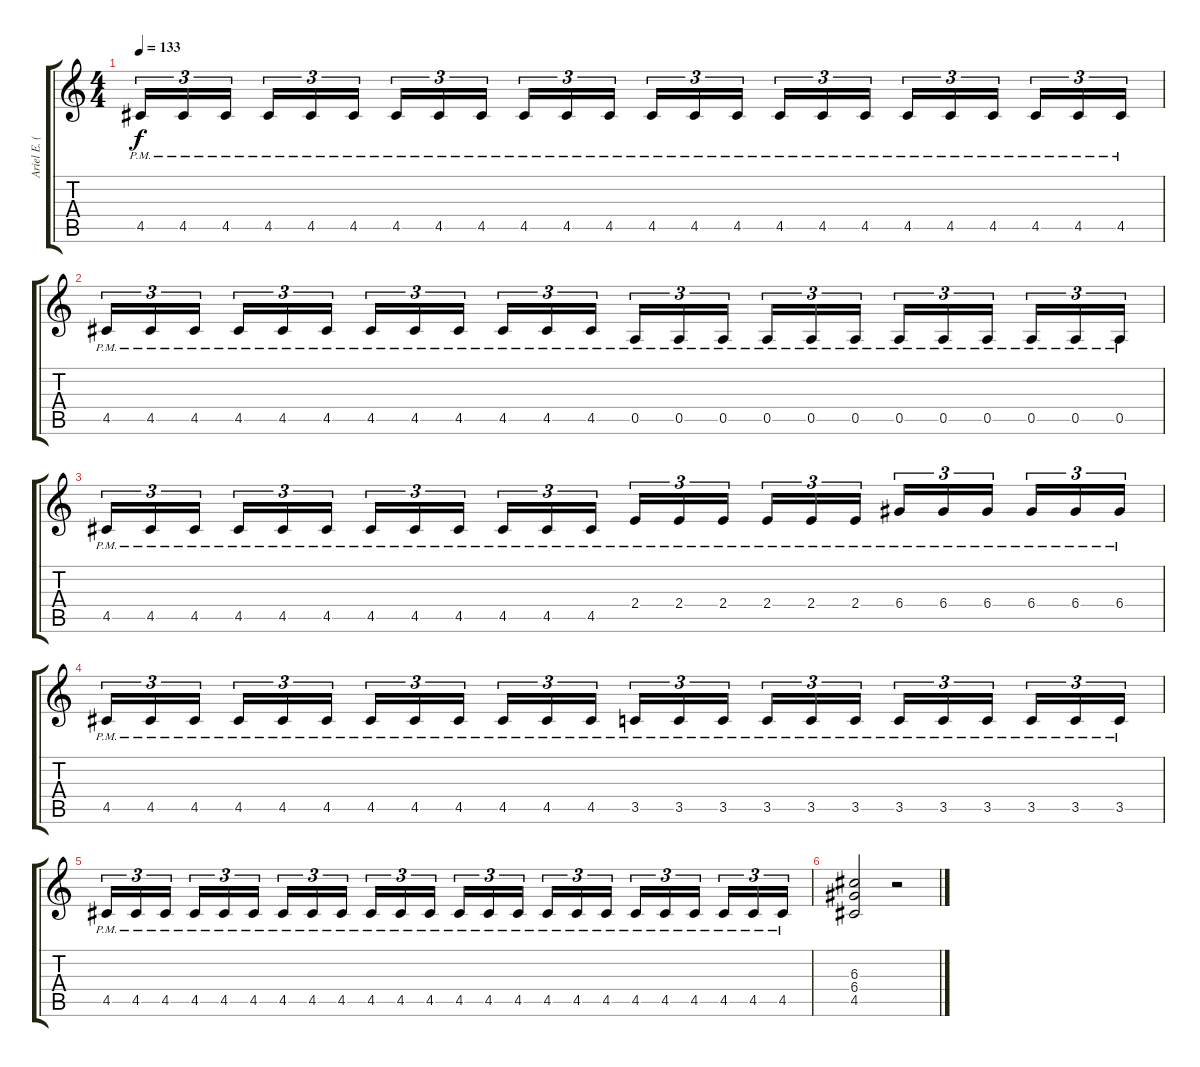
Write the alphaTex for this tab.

\track ("Ariel E. (Rhythm Guitar)" "Ariel E. (") {instrument distortionguitar}
\staff {score tabs}
\tuning (E4 B3 G3 D3 A2 E2) {hide}
\ts (4 4)
\tempo 133
\clef g2
\ks c
4.5{pm}.16{tu (3 2) dy f} 4.5{pm}.16{tu (3 2)} 4.5{pm}.16{tu (3 2) beam splitsecondary} 4.5{pm}.16{tu (3 2)} 4.5{pm}.16{tu (3 2)} 4.5{pm}.16{tu (3 2)} 4.5{pm}.16{tu (3 2)} 4.5{pm}.16{tu (3 2)} 4.5{pm}.16{tu (3 2) beam splitsecondary} 4.5{pm}.16{tu (3 2)} 4.5{pm}.16{tu (3 2)} 4.5{pm}.16{tu (3 2)} 4.5{pm}.16{tu (3 2)} 4.5{pm}.16{tu (3 2)} 4.5{pm}.16{tu (3 2) beam splitsecondary} 4.5{pm}.16{tu (3 2)} 4.5{pm}.16{tu (3 2)} 4.5{pm}.16{tu (3 2)} 4.5{pm}.16{tu (3 2)} 4.5{pm}.16{tu (3 2)} 4.5{pm}.16{tu (3 2) beam splitsecondary} 4.5{pm}.16{tu (3 2)} 4.5{pm}.16{tu (3 2)} 4.5{pm}.16{tu (3 2)} |
4.5{pm}.16{tu (3 2)} 4.5{pm}.16{tu (3 2)} 4.5{pm}.16{tu (3 2) beam splitsecondary} 4.5{pm}.16{tu (3 2)} 4.5{pm}.16{tu (3 2)} 4.5{pm}.16{tu (3 2)} 4.5{pm}.16{tu (3 2)} 4.5{pm}.16{tu (3 2)} 4.5{pm}.16{tu (3 2) beam splitsecondary} 4.5{pm}.16{tu (3 2)} 4.5{pm}.16{tu (3 2)} 4.5{pm}.16{tu (3 2)} 0.5{pm}.16{tu (3 2)} 0.5{pm}.16{tu (3 2)} 0.5{pm}.16{tu (3 2) beam splitsecondary} 0.5{pm}.16{tu (3 2)} 0.5{pm}.16{tu (3 2)} 0.5{pm}.16{tu (3 2)} 0.5{pm}.16{tu (3 2)} 0.5{pm}.16{tu (3 2)} 0.5{pm}.16{tu (3 2) beam splitsecondary} 0.5{pm}.16{tu (3 2)} 0.5{pm}.16{tu (3 2)} 0.5{pm}.16{tu (3 2)} |
4.5{pm}.16{tu (3 2)} 4.5{pm}.16{tu (3 2)} 4.5{pm}.16{tu (3 2) beam splitsecondary} 4.5{pm}.16{tu (3 2)} 4.5{pm}.16{tu (3 2)} 4.5{pm}.16{tu (3 2)} 4.5{pm}.16{tu (3 2)} 4.5{pm}.16{tu (3 2)} 4.5{pm}.16{tu (3 2) beam splitsecondary} 4.5{pm}.16{tu (3 2)} 4.5{pm}.16{tu (3 2)} 4.5{pm}.16{tu (3 2)} 2.4{pm}.16{tu (3 2)} 2.4{pm}.16{tu (3 2)} 2.4{pm}.16{tu (3 2) beam splitsecondary} 2.4{pm}.16{tu (3 2)} 2.4{pm}.16{tu (3 2)} 2.4{pm}.16{tu (3 2)} 6.4{pm}.16{tu (3 2)} 6.4{pm}.16{tu (3 2)} 6.4{pm}.16{tu (3 2) beam splitsecondary} 6.4{pm}.16{tu (3 2)} 6.4{pm}.16{tu (3 2)} 6.4{pm}.16{tu (3 2)} |
4.5{pm}.16{tu (3 2)} 4.5{pm}.16{tu (3 2)} 4.5{pm}.16{tu (3 2) beam splitsecondary} 4.5{pm}.16{tu (3 2)} 4.5{pm}.16{tu (3 2)} 4.5{pm}.16{tu (3 2)} 4.5{pm}.16{tu (3 2)} 4.5{pm}.16{tu (3 2)} 4.5{pm}.16{tu (3 2) beam splitsecondary} 4.5{pm}.16{tu (3 2)} 4.5{pm}.16{tu (3 2)} 4.5{pm}.16{tu (3 2)} 3.5{pm}.16{tu (3 2)} 3.5{pm}.16{tu (3 2)} 3.5{pm}.16{tu (3 2) beam splitsecondary} 3.5{pm}.16{tu (3 2)} 3.5{pm}.16{tu (3 2)} 3.5{pm}.16{tu (3 2)} 3.5{pm}.16{tu (3 2)} 3.5{pm}.16{tu (3 2)} 3.5{pm}.16{tu (3 2) beam splitsecondary} 3.5{pm}.16{tu (3 2)} 3.5{pm}.16{tu (3 2)} 3.5{pm}.16{tu (3 2)} |
4.5{pm}.16{tu (3 2)} 4.5{pm}.16{tu (3 2)} 4.5{pm}.16{tu (3 2) beam splitsecondary} 4.5{pm}.16{tu (3 2)} 4.5{pm}.16{tu (3 2)} 4.5{pm}.16{tu (3 2)} 4.5{pm}.16{tu (3 2)} 4.5{pm}.16{tu (3 2)} 4.5{pm}.16{tu (3 2) beam splitsecondary} 4.5{pm}.16{tu (3 2)} 4.5{pm}.16{tu (3 2)} 4.5{pm}.16{tu (3 2)} 4.5{pm}.16{tu (3 2)} 4.5{pm}.16{tu (3 2)} 4.5{pm}.16{tu (3 2) beam splitsecondary} 4.5{pm}.16{tu (3 2)} 4.5{pm}.16{tu (3 2)} 4.5{pm}.16{tu (3 2)} 4.5{pm}.16{tu (3 2)} 4.5{pm}.16{tu (3 2)} 4.5{pm}.16{tu (3 2) beam splitsecondary} 4.5{pm}.16{tu (3 2)} 4.5{pm}.16{tu (3 2)} 4.5{pm}.16{tu (3 2)} |
(6.3 6.4 4.5).2 r.2
